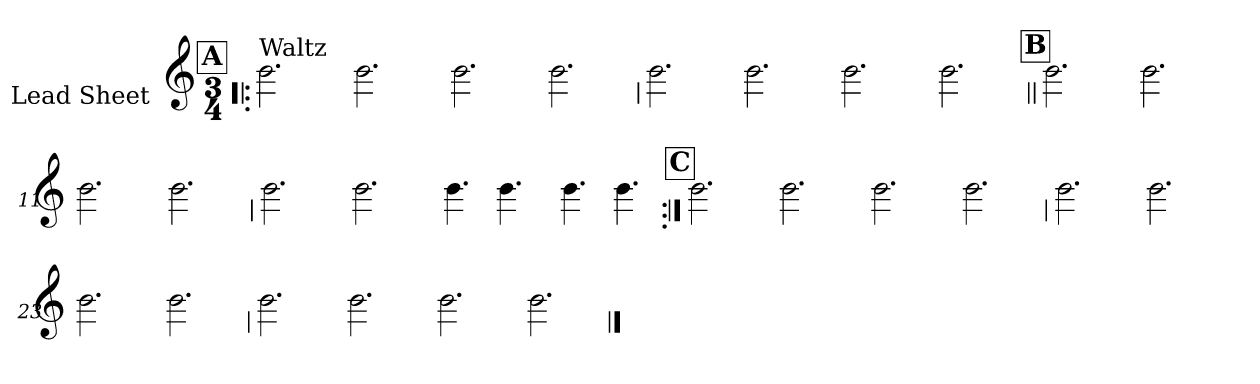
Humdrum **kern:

**kern
*part1
*staff1
*I"Lead Sheet
*stria0
*clefG2
*k[]
*C:
*M3/4
!!LO:REH:place=s1:a:t=A
=1!|:
!LO:TX:a:t=Waltz
2.b
=2-
2.b
=3-
2.b
=4-
2.b
!!LO:LB:g=z
=5
2.b
=6-
2.b
=7-
2.b
=8-
2.b
!!LO:LB:g=z
!!LO:REH:place=s1:a:t=B
=9||
2.b
=10-
2.b
=11-
2.b
=12-
2.b
!!LO:LB:g=z
=13
2.b
=14-
2.b
=15-
4.b
4.b
=16-
4.b
4.b
!!LO:LB:g=z
!!LO:REH:place=s1:a:t=C
=17:|!
2.b
=18-
2.b
=19-
2.b
=20-
2.b
!!LO:LB:g=z
=21
2.b
=22-
2.b
=23-
2.b
=24-
2.b
!!LO:LB:g=z
=25
2.b
=26-
2.b
=27-
2.b
=28-
2.b
==
*-
